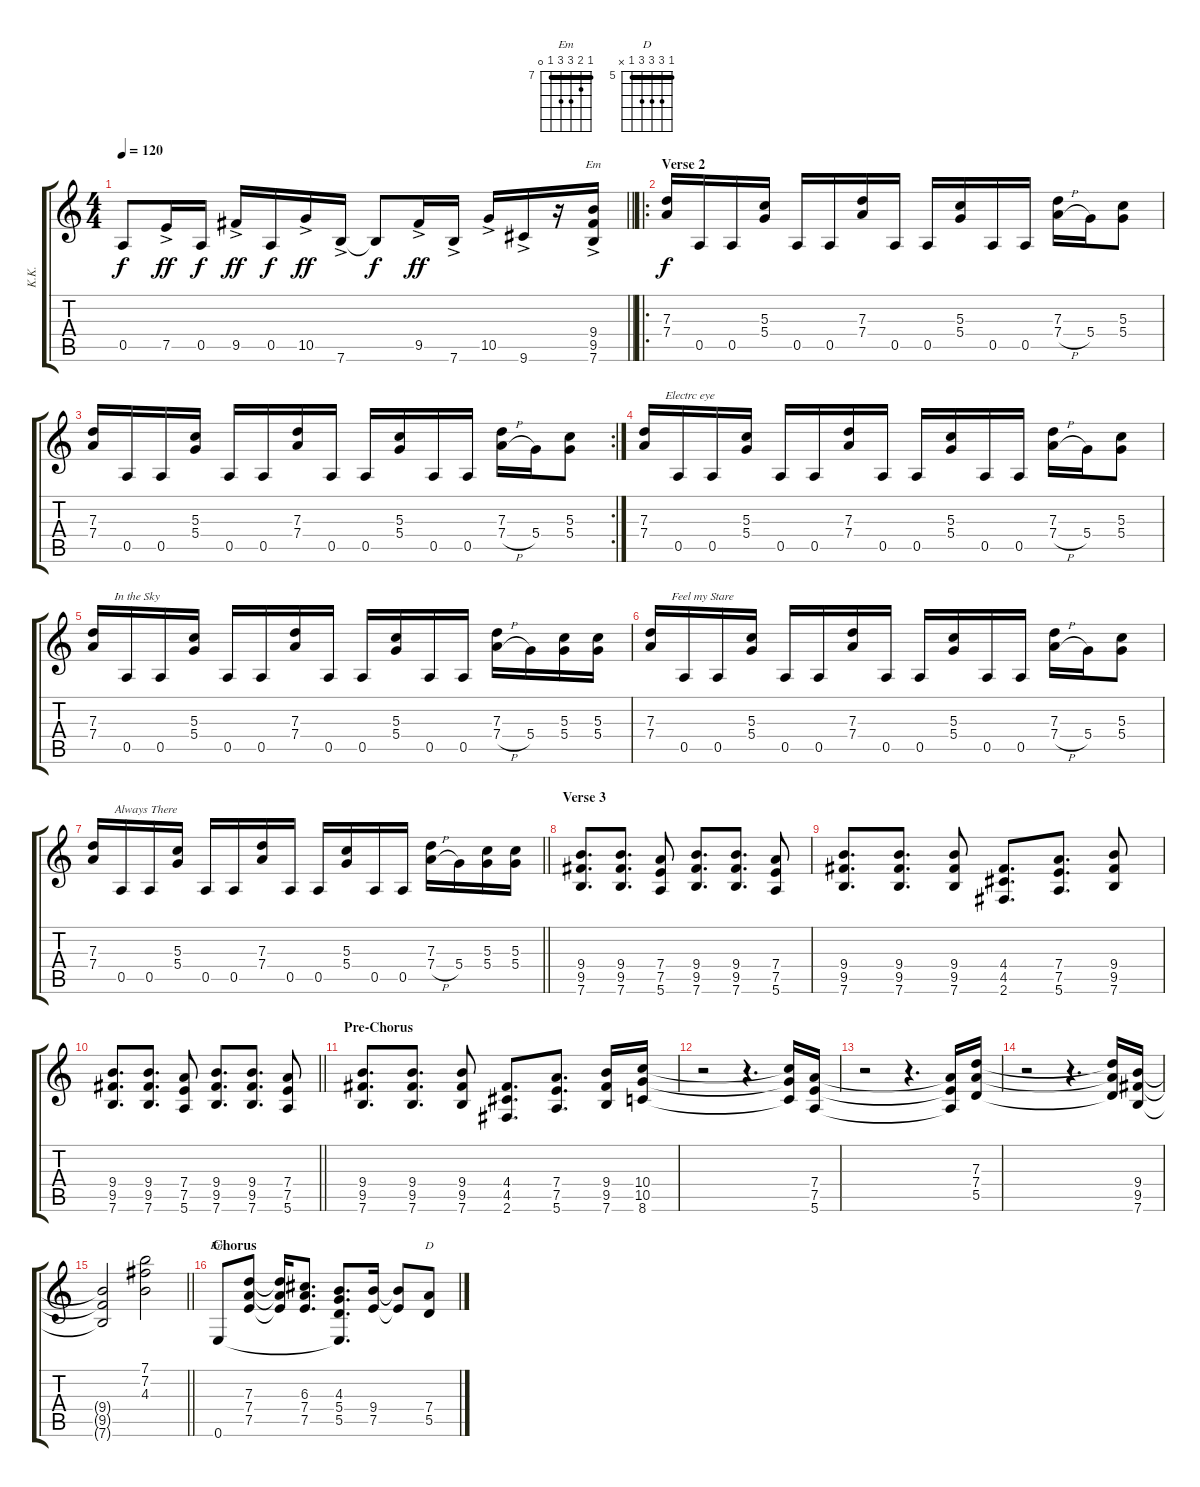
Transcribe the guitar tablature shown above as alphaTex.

\track ("K.K." "K.K.") {instrument distortionguitar}
\staff {score tabs}
\tuning (E4 B3 G3 D3 A2 E2) {hide}
\chord ("Em" 7 8 9 9 7 0) {firstfret 7}
\chord ("Em" 7 8 9 9 7 0) {firstfret 7 barre 7}
\chord ("D" 5 7 7 7 5 x) {firstfret 5 barre 5}
\ts (4 4)
\tempo 120
\clef g2
\barLineRight lightlight
\ks c
0.5{t}.8{dy f} 7.5{ac}.16{dy ff} 0.5.16{dy f} 9.5{ac}.16{dy ff} 0.5.16{dy f} 10.5{ac}.16{dy ff} 7.6{ac}.16 7.6{t}.8{dy f} 9.5{ac}.16{dy ff} 7.6{ac}.16 10.5{ac}.16 9.6{ac}.16 r.16 (9.4{ac} 9.5{ac} 7.6).16{ch "Em" instrument distortionguitar} |
\ro
\section ("" "Verse 2")
(7.3 7.4).16{dy f} 0.5.16 0.5.16 (5.3 5.4).16 0.5.16 0.5.16 (7.3 7.4).16 0.5.16 0.5.16 (5.3 5.4).16 0.5.16 0.5.16 (7.3 7.4{h}).16 5.4.16 (5.3 5.4).8 |
\rc 2
(7.3 7.4).16 0.5.16 0.5.16 (5.3 5.4).16 0.5.16 0.5.16 (7.3 7.4).16 0.5.16 0.5.16 (5.3 5.4).16 0.5.16 0.5.16 (7.3 7.4{h}).16 5.4.16 (5.3 5.4).8 |
(7.3 7.4).16{txt "       Electrc eye"} 0.5.16 0.5.16 (5.3 5.4).16 0.5.16 0.5.16 (7.3 7.4).16 0.5.16 0.5.16 (5.3 5.4).16 0.5.16 0.5.16 (7.3 7.4{h}).16 5.4.16 (5.3 5.4).8 |
(7.3 7.4).16{txt "       In the Sky"} 0.5.16 0.5.16 (5.3 5.4).16 0.5.16 0.5.16 (7.3 7.4).16 0.5.16 0.5.16 (5.3 5.4).16 0.5.16 0.5.16 (7.3 7.4{h}).16 5.4.16 (5.3 5.4).16 (5.3 5.4).16 |
(7.3 7.4).16{txt "       Feel my Stare"} 0.5.16 0.5.16 (5.3 5.4).16 0.5.16 0.5.16 (7.3 7.4).16 0.5.16 0.5.16 (5.3 5.4).16 0.5.16 0.5.16 (7.3 7.4{h}).16 5.4.16 (5.3 5.4).8 |
\barLineRight lightlight
(7.3 7.4).16{txt "       Always There"} 0.5.16 0.5.16 (5.3 5.4).16 0.5.16 0.5.16 (7.3 7.4).16 0.5.16 0.5.16 (5.3 5.4).16 0.5.16 0.5.16 (7.3 7.4{h}).16 5.4.16 (5.3 5.4).16 (5.3 5.4).16 |
\section ("" "Verse 3")
(9.4 9.5 7.6).8{d} (9.4 9.5 7.6).8{d} (7.4 7.5 5.6).8 (9.4 9.5 7.6).8{d} (9.4 9.5 7.6).8{d} (7.4 7.5 5.6).8 |
(9.4 9.5 7.6).8{d} (9.4 9.5 7.6).8{d} (9.4 9.5 7.6).8 (4.4 4.5 2.6).8{d} (7.4 7.5 5.6).8{d} (9.4 9.5 7.6).8 |
\barLineRight lightlight
(9.4 9.5 7.6).8{d} (9.4 9.5 7.6).8{d} (7.4 7.5 5.6).8 (9.4 9.5 7.6).8{d} (9.4 9.5 7.6).8{d} (7.4 7.5 5.6).8 |
\section ("" "Pre-Chorus")
(9.4 9.5 7.6).8{d} (9.4 9.5 7.6).8{d} (9.4 9.5 7.6).8 (4.4 4.5 2.6).8{d} (7.4 7.5 5.6).8{d} (9.4 9.5 7.6).16 (10.4 10.5 8.6).16 |
r.2 r.4{d} (10.4{t} 10.5{t} 8.6{t}).16 (7.4 7.5 5.6).16 |
r.2 r.4{d} (7.4{t} 7.5{t} 5.6{t}).16 (7.3 7.4 5.5).16 |
r.2 r.4{d} (7.3{t} 7.4{t} 5.5{t}).16 (9.4 9.5 7.6).16 |
\barLineRight lightlight
(9.4{t} 9.5{t} 7.6{t}).2 (7.1 7.2 4.3).2 |
\section ("" "Chorus")
0.6.8{ch "Em"} (7.3 7.4 7.5).8 (7.3{t} 7.4{t} 7.5{t}).16 (6.3 7.4 7.5).8{d} (4.3 5.4 5.5 0.6{t}).8{d} (9.4 7.5).16 (9.4{t} 7.5{t}).8 (7.4 5.5).8{ch "D"}
